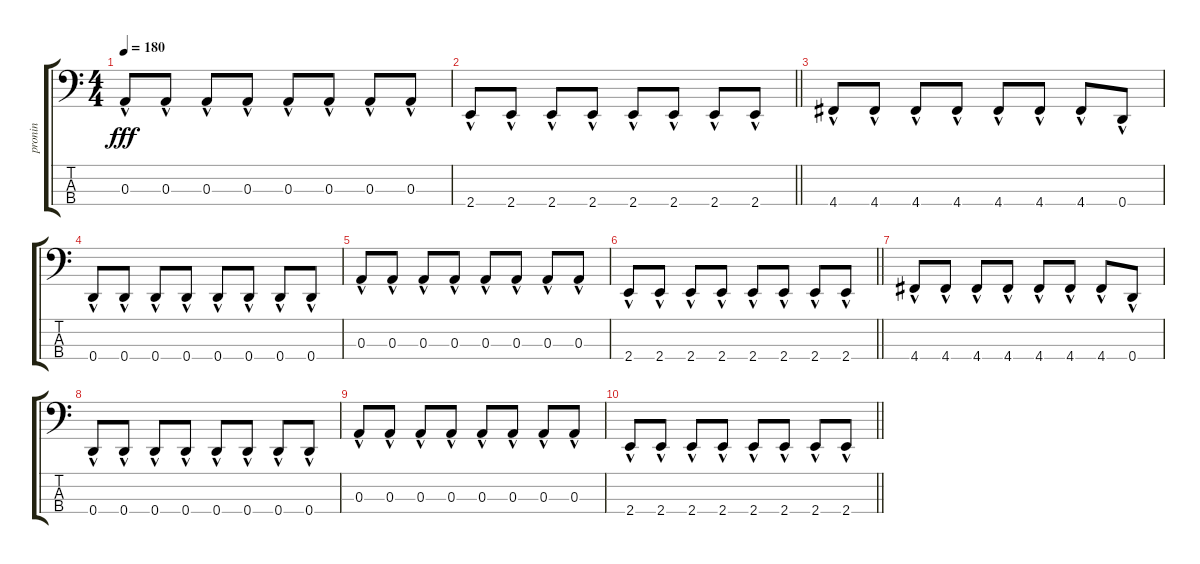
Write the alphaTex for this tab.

\track ("pronin" "pronin") {instrument electricbassfinger}
\staff {score tabs}
\tuning (G2 D2 A1 D1) {hide}
\ts (4 4)
\tempo 180
\clef f4
\ks c
0.3{hac}.8{dy fff} 0.3{hac}.8 0.3{hac}.8 0.3{hac}.8 0.3{hac}.8 0.3{hac}.8 0.3{hac}.8 0.3{hac}.8 |
\barLineRight lightlight
2.4{hac}.8 2.4{hac}.8 2.4{hac}.8 2.4{hac}.8 2.4{hac}.8 2.4{hac}.8 2.4{hac}.8 2.4{hac}.8 |
4.4{hac}.8 4.4{hac}.8 4.4{hac}.8 4.4{hac}.8 4.4{hac}.8 4.4{hac}.8 4.4{hac}.8 0.4{hac}.8 |
0.4{hac}.8 0.4{hac}.8 0.4{hac}.8 0.4{hac}.8 0.4{hac}.8 0.4{hac}.8 0.4{hac}.8 0.4{hac}.8 |
0.3{hac}.8 0.3{hac}.8 0.3{hac}.8 0.3{hac}.8 0.3{hac}.8 0.3{hac}.8 0.3{hac}.8 0.3{hac}.8 |
\barLineRight lightlight
2.4{hac}.8 2.4{hac}.8 2.4{hac}.8 2.4{hac}.8 2.4{hac}.8 2.4{hac}.8 2.4{hac}.8 2.4{hac}.8 |
4.4{hac}.8 4.4{hac}.8 4.4{hac}.8 4.4{hac}.8 4.4{hac}.8 4.4{hac}.8 4.4{hac}.8 0.4{hac}.8 |
0.4{hac}.8 0.4{hac}.8 0.4{hac}.8 0.4{hac}.8 0.4{hac}.8 0.4{hac}.8 0.4{hac}.8 0.4{hac}.8 |
0.3{hac}.8 0.3{hac}.8 0.3{hac}.8 0.3{hac}.8 0.3{hac}.8 0.3{hac}.8 0.3{hac}.8 0.3{hac}.8 |
\barLineRight lightlight
2.4{hac}.8 2.4{hac}.8 2.4{hac}.8 2.4{hac}.8 2.4{hac}.8 2.4{hac}.8 2.4{hac}.8 2.4{hac}.8
